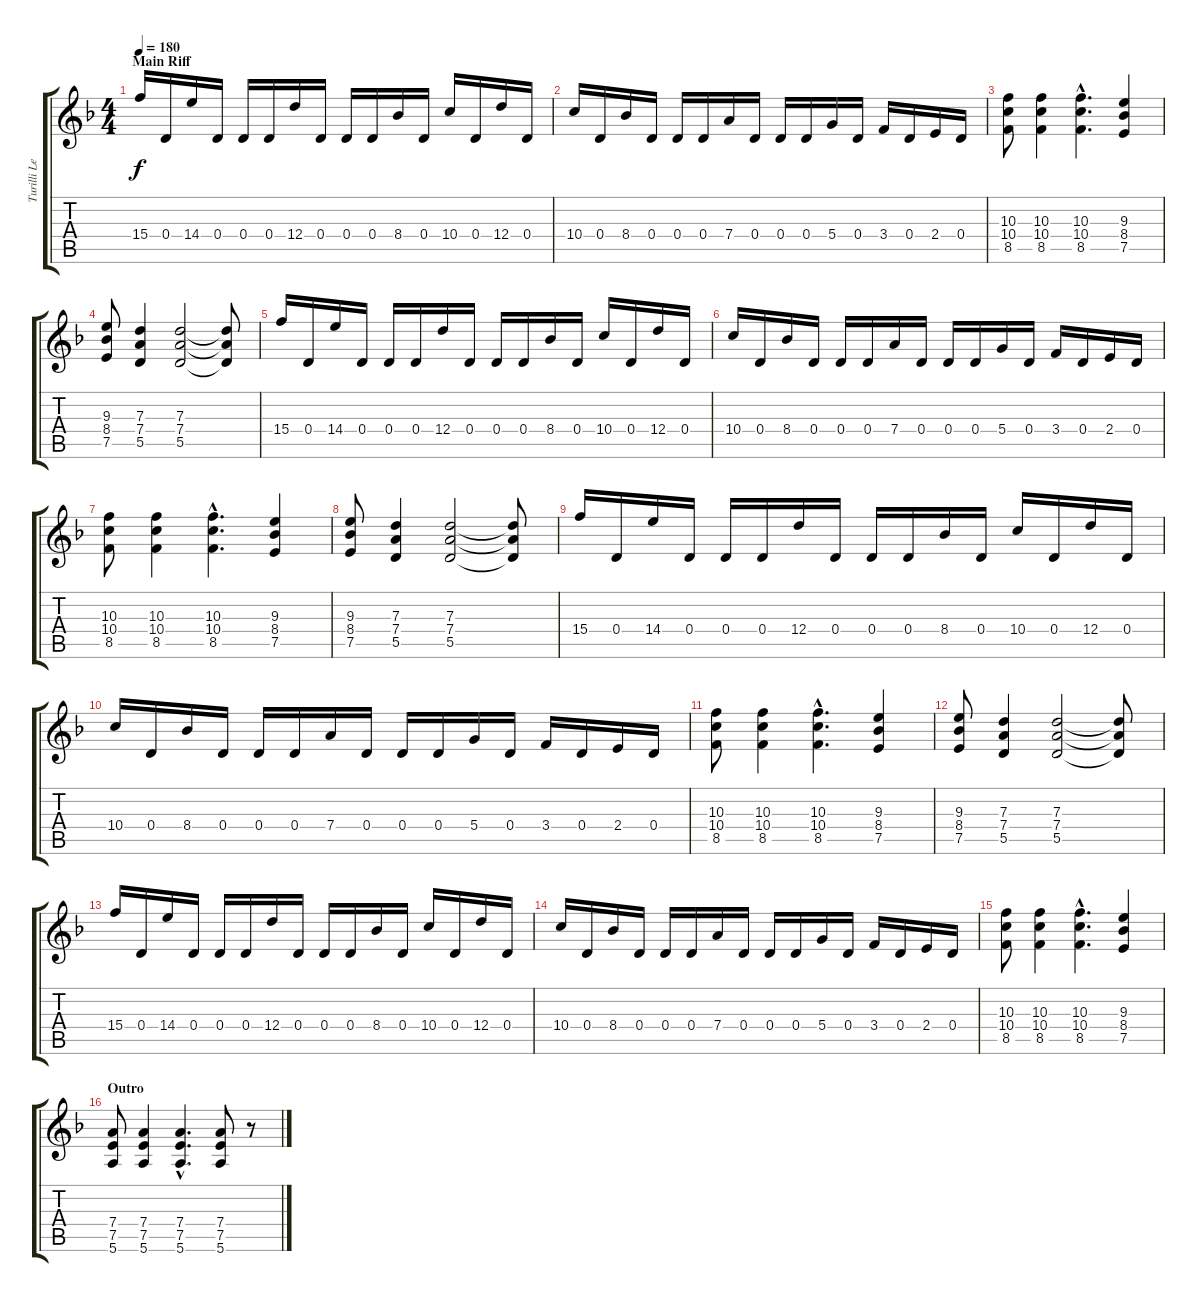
\track ("Turilli Lead" "Turilli Le") {instrument distortionguitar}
\staff {score tabs}
\tuning (E4 B3 G3 D3 A2 E2) {hide}
\ts (4 4)
\section ("" "Main Riff")
\tempo 180
\clef g2
\ks dminor
15.4.16{dy f} 0.4.16 14.4.16 0.4.16 0.4.16 0.4.16 12.4.16 0.4.16 0.4.16 0.4.16 8.4.16 0.4.16 10.4.16 0.4.16 12.4.16 0.4.16 |
10.4.16 0.4.16 8.4.16 0.4.16 0.4.16 0.4.16 7.4.16 0.4.16 0.4.16 0.4.16 5.4.16 0.4.16 3.4.16 0.4.16 2.4.16 0.4.16 |
(10.3 10.4 8.5).8 (10.3 10.4 8.5).4 (10.3{hac} 10.4{hac} 8.5{hac}).4{d} (9.3 8.4 7.5).4 |
(9.3 8.4 7.5).8 (7.3 7.4 5.5).4 (7.3 7.4 5.5).2 (7.3{t} 7.4{t} 5.5{t}).8 |
15.4.16 0.4.16 14.4.16 0.4.16 0.4.16 0.4.16 12.4.16 0.4.16 0.4.16 0.4.16 8.4.16 0.4.16 10.4.16 0.4.16 12.4.16 0.4.16 |
10.4.16 0.4.16 8.4.16 0.4.16 0.4.16 0.4.16 7.4.16 0.4.16 0.4.16 0.4.16 5.4.16 0.4.16 3.4.16 0.4.16 2.4.16 0.4.16 |
(10.3 10.4 8.5).8 (10.3 10.4 8.5).4 (10.3{hac} 10.4{hac} 8.5{hac}).4{d} (9.3 8.4 7.5).4 |
(9.3 8.4 7.5).8 (7.3 7.4 5.5).4 (7.3 7.4 5.5).2 (7.3{t} 7.4{t} 5.5{t}).8 |
15.4.16 0.4.16 14.4.16 0.4.16 0.4.16 0.4.16 12.4.16 0.4.16 0.4.16 0.4.16 8.4.16 0.4.16 10.4.16 0.4.16 12.4.16 0.4.16 |
10.4.16 0.4.16 8.4.16 0.4.16 0.4.16 0.4.16 7.4.16 0.4.16 0.4.16 0.4.16 5.4.16 0.4.16 3.4.16 0.4.16 2.4.16 0.4.16 |
(10.3 10.4 8.5).8 (10.3 10.4 8.5).4 (10.3{hac} 10.4{hac} 8.5{hac}).4{d} (9.3 8.4 7.5).4 |
(9.3 8.4 7.5).8 (7.3 7.4 5.5).4 (7.3 7.4 5.5).2 (7.3{t} 7.4{t} 5.5{t}).8 |
15.4.16 0.4.16 14.4.16 0.4.16 0.4.16 0.4.16 12.4.16 0.4.16 0.4.16 0.4.16 8.4.16 0.4.16 10.4.16 0.4.16 12.4.16 0.4.16 |
10.4.16 0.4.16 8.4.16 0.4.16 0.4.16 0.4.16 7.4.16 0.4.16 0.4.16 0.4.16 5.4.16 0.4.16 3.4.16 0.4.16 2.4.16 0.4.16 |
(10.3 10.4 8.5).8 (10.3 10.4 8.5).4 (10.3{hac} 10.4{hac} 8.5{hac}).4{d} (9.3 8.4 7.5).4 |
\section ("" "Outro")
(7.4 7.5 5.6).8 (7.4 7.5 5.6).4 (7.4{hac} 7.5{hac} 5.6{hac}).4{d} (7.4 7.5 5.6).8 r.8
